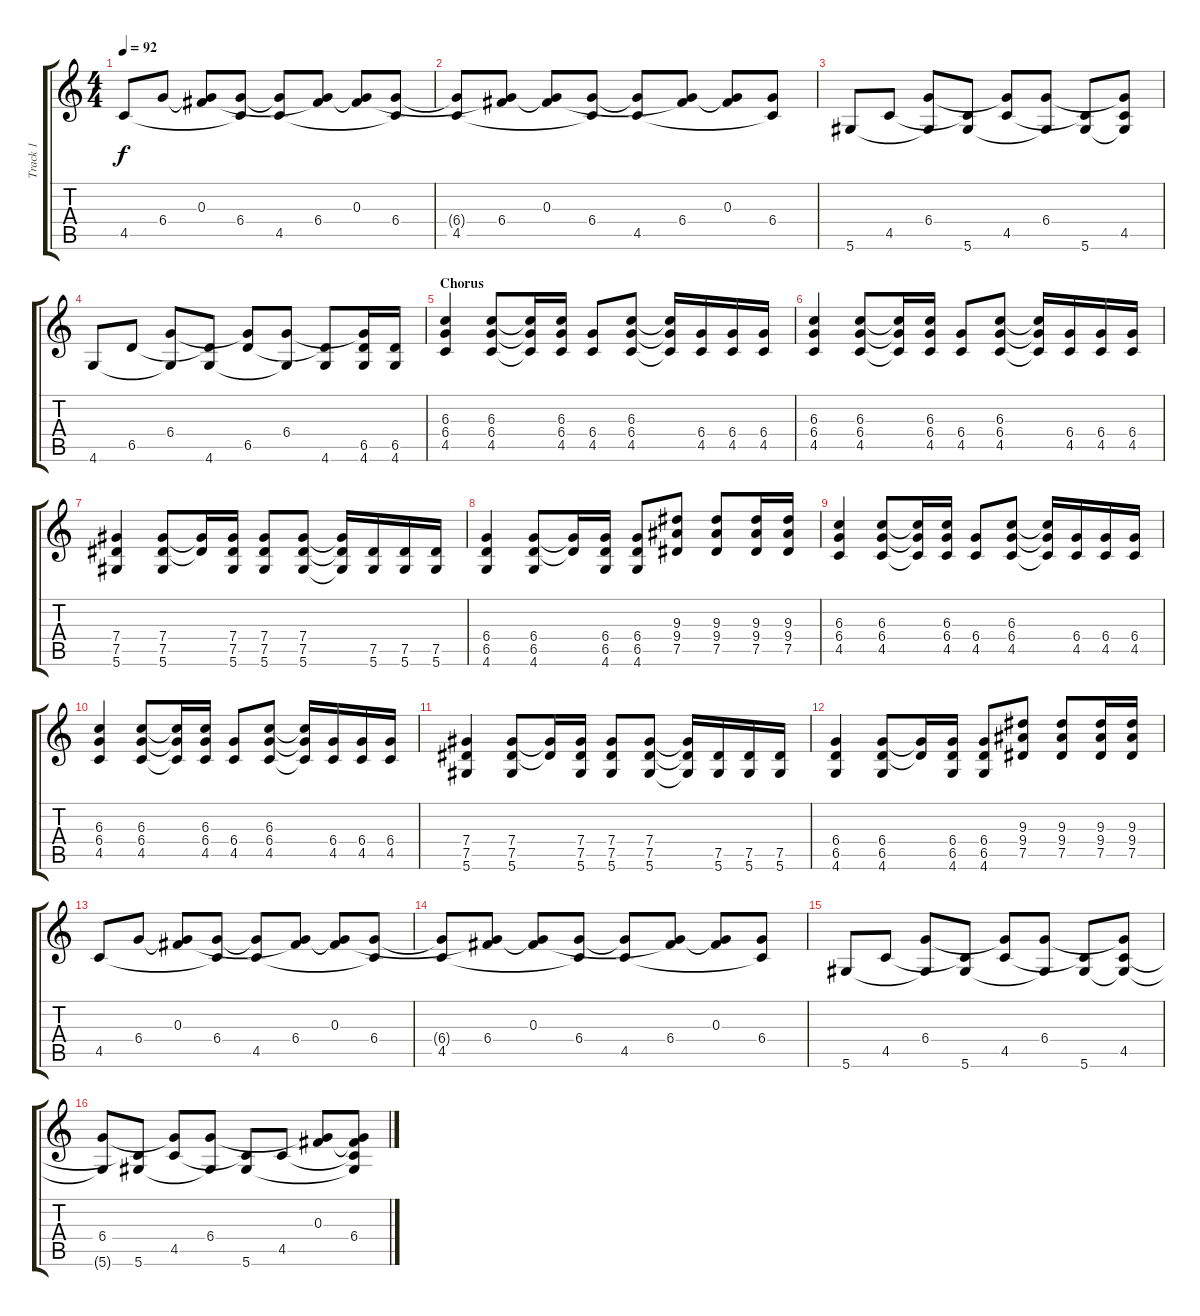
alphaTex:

\track ("Track 1" "Track 1") {instrument acousticguitarsteel}
\staff {score tabs}
\tuning (Eb4 Bb3 Gb3 Db3 Ab2 Eb2) {hide}
\ts (4 4)
\tempo 92
\clef g2
\ks c
4.5.8{dy f} 6.4.8 (0.3 6.4{t}).8 (6.4 4.5{t}).8 (6.4{t} 4.5).8 (0.3{t} 6.4).8 (0.3 6.4{t}).8 (6.4 4.5{t}).8 |
(6.4{t} 4.5).8 (0.3{t} 6.4).8 (0.3 6.4{t}).8 (6.4 4.5{t}).8 (6.4{t} 4.5).8 (0.3{t} 6.4).8 (0.3 6.4{t}).8 (6.4 4.5{t}).8 |
5.6.8 4.5.8 (6.4 5.6{t}).8 (4.5{t} 5.6).8 (6.4{t} 4.5).8 (6.4 5.6{t}).8 (4.5{t} 5.6).8 (6.4{t} 4.5 5.6{t}).8 |
4.6.8 6.5.8 (6.4 4.6{t}).8 (6.5{t} 4.6).8 (6.4{t} 6.5).8 (6.4 4.6{t}).8 (6.5{t} 4.6).8 (6.4{t} 6.5 4.6).16 (6.5 4.6).16 |
\section ("" "Chorus")
(6.3 6.4 4.5).4{volume 7} (6.3 6.4 4.5).8 (6.3{t} 6.4{t} 4.5{t}).16 (6.3 6.4 4.5).16 (6.4 4.5).8 (6.3 6.4 4.5).8 (6.3{t} 6.4{t} 4.5{t}).16 (6.4 4.5).16 (6.4 4.5).16 (6.4 4.5).16 |
(6.3 6.4 4.5).4 (6.3 6.4 4.5).8 (6.3{t} 6.4{t} 4.5{t}).16 (6.3 6.4 4.5).16 (6.4 4.5).8 (6.3 6.4 4.5).8 (6.3{t} 6.4{t} 4.5{t}).16 (6.4 4.5).16 (6.4 4.5).16 (6.4 4.5).16 |
(7.4 7.5 5.6).4 (7.4 7.5 5.6).8 (7.4{t} 7.5{t}).16 (7.4 7.5 5.6).16 (7.4 7.5 5.6).8 (7.4 7.5 5.6).8 (7.4{t} 7.5{t} 5.6{t}).16 (7.5 5.6).16 (7.5 5.6).16 (7.5 5.6).16 |
(6.4 6.5 4.6).4 (6.4 6.5 4.6).8 (6.4{t} 6.5{t}).16 (6.4 6.5 4.6).16 (6.4 6.5 4.6).8 (9.3 9.4 7.5).8 (9.3 9.4 7.5).8 (9.3 9.4 7.5).16 (9.3 9.4 7.5).16 |
(6.3 6.4 4.5).4 (6.3 6.4 4.5).8 (6.3{t} 6.4{t} 4.5{t}).16 (6.3 6.4 4.5).16 (6.4 4.5).8 (6.3 6.4 4.5).8 (6.3{t} 6.4{t} 4.5{t}).16 (6.4 4.5).16 (6.4 4.5).16 (6.4 4.5).16 |
(6.3 6.4 4.5).4 (6.3 6.4 4.5).8 (6.3{t} 6.4{t} 4.5{t}).16 (6.3 6.4 4.5).16 (6.4 4.5).8 (6.3 6.4 4.5).8 (6.3{t} 6.4{t} 4.5{t}).16 (6.4 4.5).16 (6.4 4.5).16 (6.4 4.5).16 |
(7.4 7.5 5.6).4 (7.4 7.5 5.6).8 (7.4{t} 7.5{t}).16 (7.4 7.5 5.6).16 (7.4 7.5 5.6).8 (7.4 7.5 5.6).8 (7.4{t} 7.5{t} 5.6{t}).16 (7.5 5.6).16 (7.5 5.6).16 (7.5 5.6).16 |
(6.4 6.5 4.6).4 (6.4 6.5 4.6).8 (6.4{t} 6.5{t}).16 (6.4 6.5 4.6).16 (6.4 6.5 4.6).8 (9.3 9.4 7.5).8 (9.3 9.4 7.5).8 (9.3 9.4 7.5).16 (9.3 9.4 7.5).16 |
4.5.8{volume 12} 6.4.8 (0.3 6.4{t}).8 (6.4 4.5{t}).8 (6.4{t} 4.5).8 (0.3{t} 6.4).8 (0.3 6.4{t}).8 (6.4 4.5{t}).8 |
(6.4{t} 4.5).8 (0.3{t} 6.4).8 (0.3 6.4{t}).8 (6.4 4.5{t}).8 (6.4{t} 4.5).8 (0.3{t} 6.4).8 (0.3 6.4{t}).8 (6.4 4.5{t}).8 |
5.6.8 4.5.8 (6.4 5.6{t}).8 (4.5{t} 5.6).8 (6.4{t} 4.5).8 (6.4 5.6{t}).8 (4.5{t} 5.6).8 (6.4{t} 4.5 5.6{t}).8 |
(6.4 5.6{t}).8 (4.5{t} 5.6).8 (6.4{t} 4.5).8 (6.4 5.6{t}).8 (4.5{t} 5.6).8 4.5.8 (0.3 6.4{t}).8 (0.3{t} 6.4 4.5{t} 5.6{t}).8
